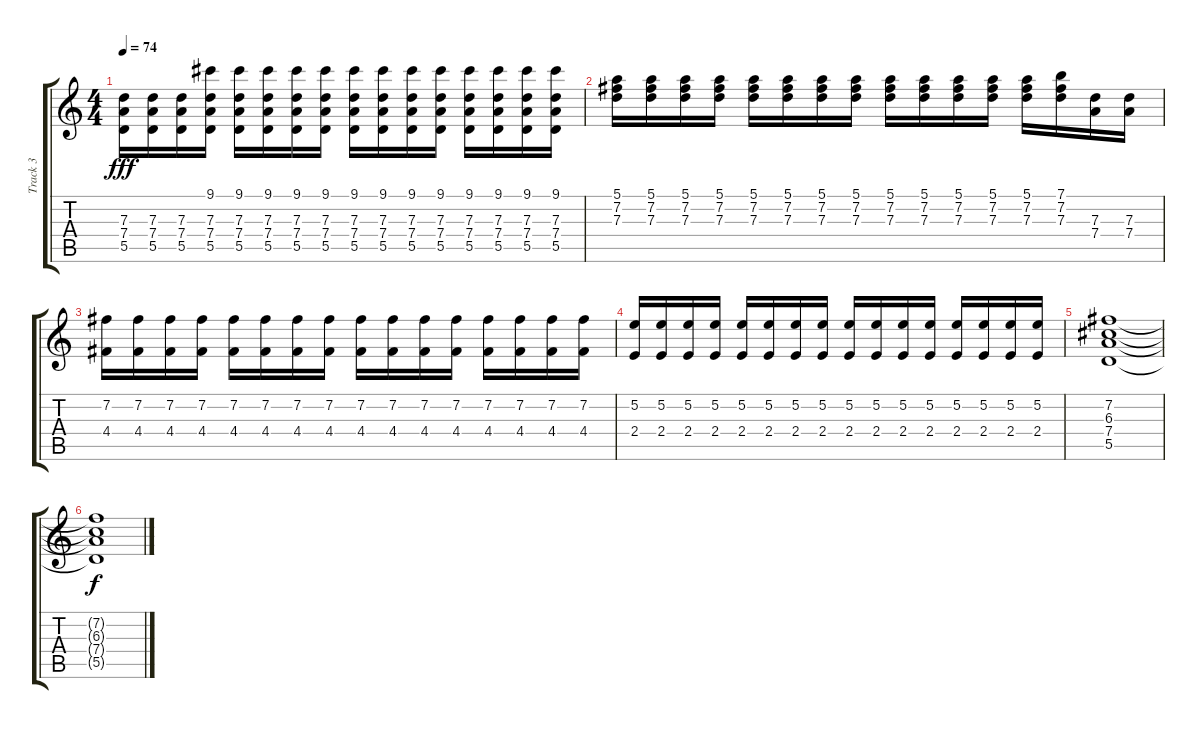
\track ("Track 3" "Track 3") {instrument electricguitarclean}
\staff {score tabs}
\tuning (E4 B3 G3 D3 A2 D2) {hide}
\ts (4 4)
\tempo 74
\clef g2
\ks c
(7.3 7.4 5.5).16{dy fff} (7.3 7.4 5.5).16 (7.3 7.4 5.5).16 (9.1 7.3 7.4 5.5).16 (9.1 7.3 7.4 5.5).16 (9.1 7.3 7.4 5.5).16 (9.1 7.3 7.4 5.5).16 (9.1 7.3 7.4 5.5).16 (9.1 7.3 7.4 5.5).16 (9.1 7.3 7.4 5.5).16 (9.1 7.3 7.4 5.5).16 (9.1 7.3 7.4 5.5).16 (9.1 7.3 7.4 5.5).16 (9.1 7.3 7.4 5.5).16 (9.1 7.3 7.4 5.5).16 (9.1 7.3 7.4 5.5).16 |
(5.1 7.2 7.3).16 (5.1 7.2 7.3).16 (5.1 7.2 7.3).16 (5.1 7.2 7.3).16 (5.1 7.2 7.3).16 (5.1 7.2 7.3).16 (5.1 7.2 7.3).16 (5.1 7.2 7.3).16 (5.1 7.2 7.3).16 (5.1 7.2 7.3).16 (5.1 7.2 7.3).16 (5.1 7.2 7.3).16 (5.1 7.2 7.3).16 (7.1 7.2 7.3).16 (7.3 7.4).16 (7.3 7.4).16 |
(7.2 4.4).16 (7.2 4.4).16 (7.2 4.4).16 (7.2 4.4).16 (7.2 4.4).16 (7.2 4.4).16 (7.2 4.4).16 (7.2 4.4).16 (7.2 4.4).16 (7.2 4.4).16 (7.2 4.4).16 (7.2 4.4).16 (7.2 4.4).16 (7.2 4.4).16 (7.2 4.4).16 (7.2 4.4).16 |
(5.2 2.4).16 (5.2 2.4).16 (5.2 2.4).16 (5.2 2.4).16 (5.2 2.4).16 (5.2 2.4).16 (5.2 2.4).16 (5.2 2.4).16 (5.2 2.4).16 (5.2 2.4).16 (5.2 2.4).16 (5.2 2.4).16 (5.2 2.4).16 (5.2 2.4).16 (5.2 2.4).16 (5.2 2.4).16 |
(7.2 6.3 7.4 5.5).1 |
(7.2{t} 6.3{t} 7.4{t} 5.5{t}).1{dy f}
